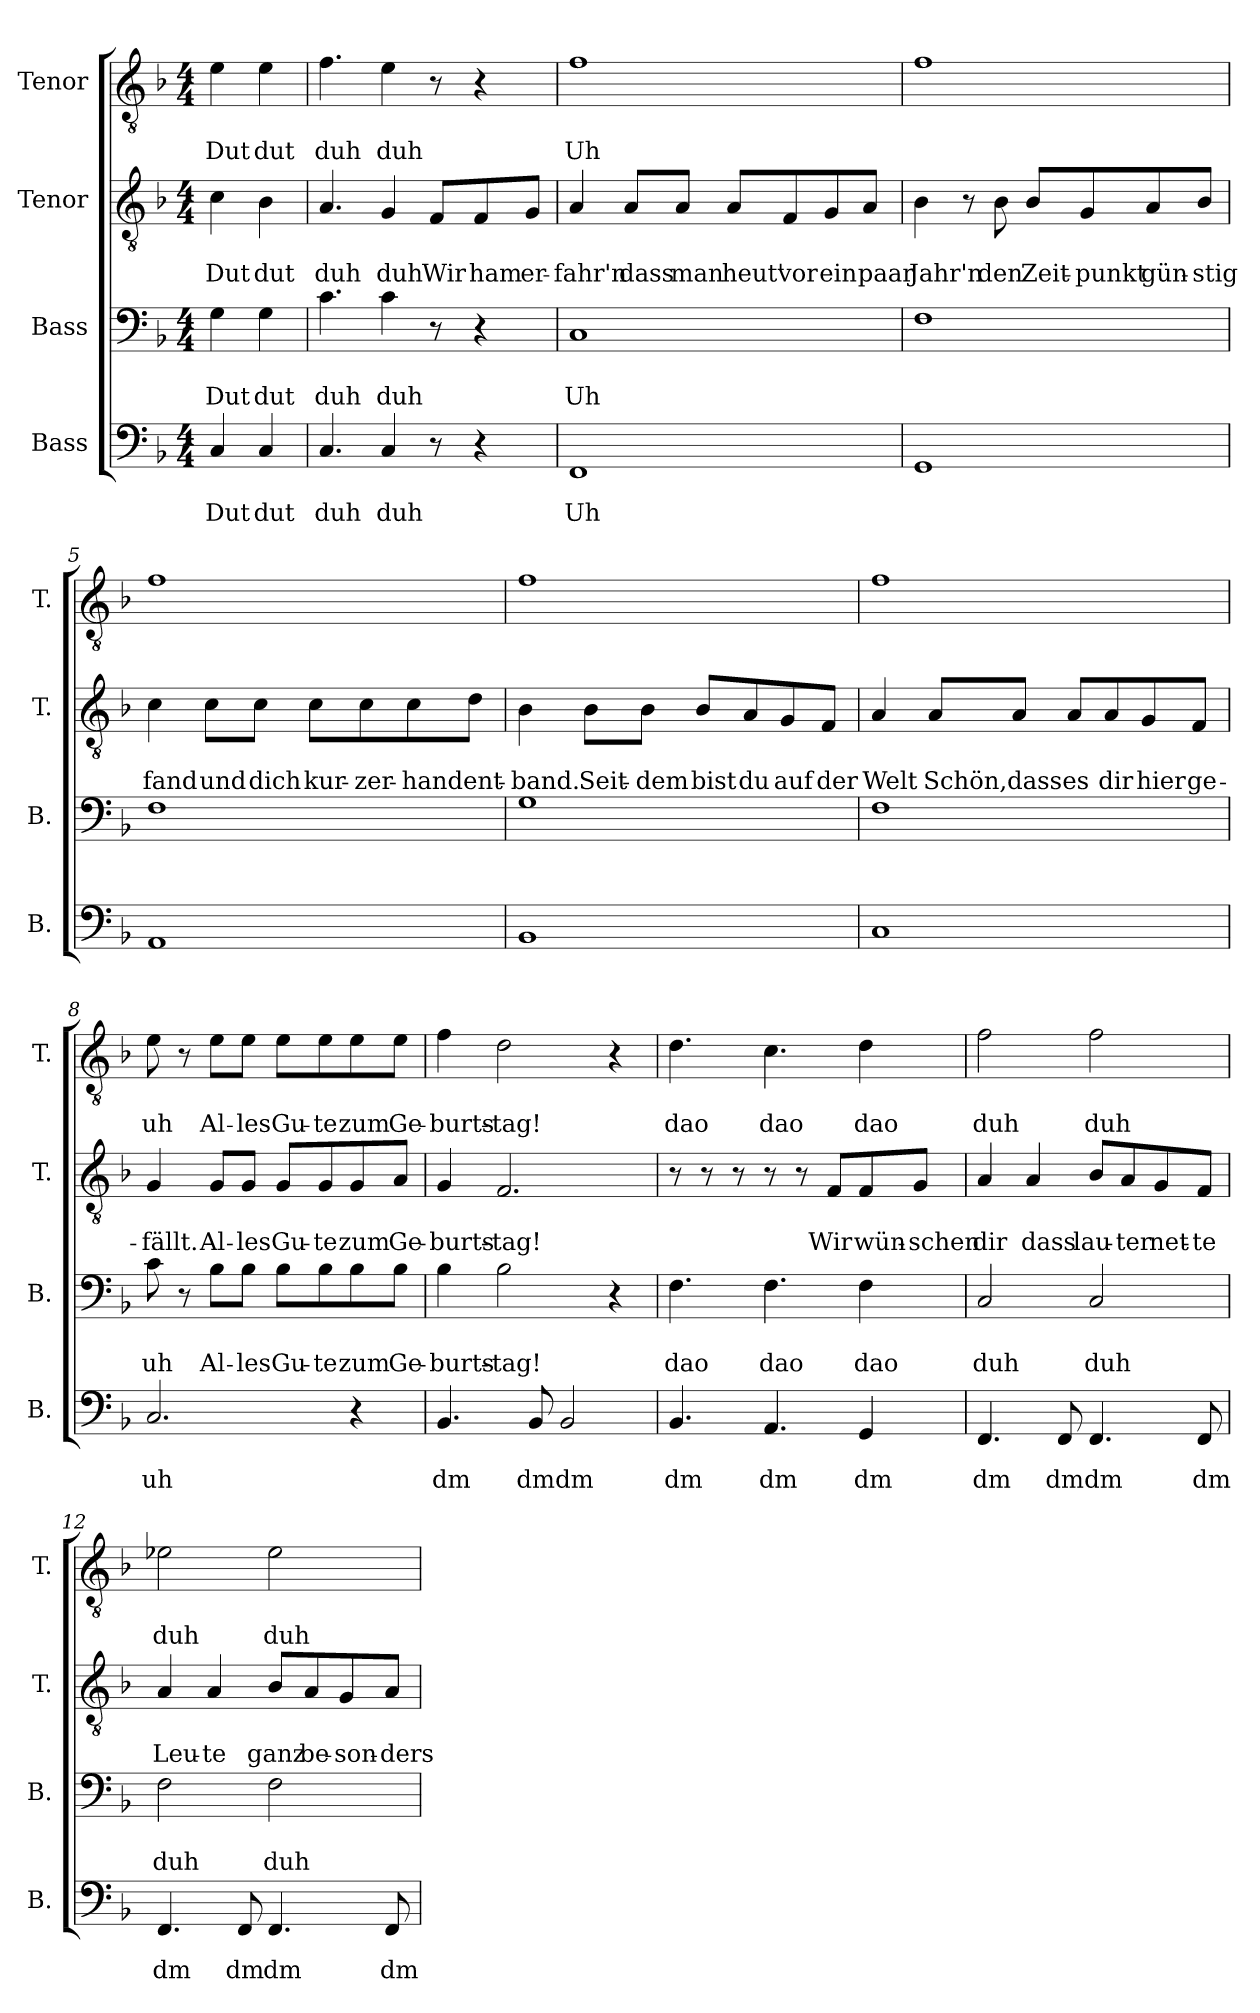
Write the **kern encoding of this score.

**kern	**text	**text	**kern	**text	**text	**kern	**text	**text	**kern	**text	**text
*part4	*part4	*part4	*part3	*part3	*part3	*part2	*part2	*part2	*part1	*part1	*part1
*staff4	*staff4	*staff4	*staff3	*staff3	*staff3	*staff2	*staff2	*staff2	*staff1	*staff1	*staff1
*I"Bass	*	*	*I"Bass	*	*	*I"Tenor	*	*	*I"Tenor	*	*
*I'B.	*	*	*I'B.	*	*	*I'T.	*	*	*I'T.	*	*
*clefF4	*	*	*clefF4	*	*	*clefGv2	*	*	*clefGv2	*	*
*k[b-]	*	*	*k[b-]	*	*	*k[b-]	*	*	*k[b-]	*	*
*M4/4	*	*	*M4/4	*	*	*M4/4	*	*	*M4/4	*	*
=1	=1	=1	=1	=1	=1	=1	=1	=1	=1	=1	=1
!	!	!LO:LY:b	!	!	!LO:LY:b	!	!	!LO:LY:b	!	!	!LO:LY:b
4C/	.	Dut	4G\	.	Dut	4c\	.	Dut	4e\	.	Dut
!	!	!LO:LY:b	!	!	!LO:LY:b	!	!	!LO:LY:b	!	!	!LO:LY:b
4C/	.	dut	4G\	.	dut	4B-\	.	dut	4e\	.	dut
=2	=2	=2	=2	=2	=2	=2	=2	=2	=2	=2	=2
!	!	!LO:LY:b	!	!	!LO:LY:b	!	!	!LO:LY:b	!	!	!LO:LY:b
4.C/	.	duh	4.c\	.	duh	4.A/	.	duh	4.f\	.	duh
!	!	!LO:LY:b	!	!	!LO:LY:b	!	!	!LO:LY:b	!	!	!LO:LY:b
4C/	.	duh	4c\	.	duh	4G/	.	duh	4e\	.	duh
!	!	!	!	!	!	!	!	!LO:LY:b	!	!	!
8r	.	.	8r	.	.	8F/L	.	Wir	8r	.	.
!	!	!	!	!	!	!	!	!LO:LY:b	!	!	!
4r	.	.	4r	.	.	8F/	.	ham	4r	.	.
!	!	!	!	!	!	!	!	!LO:LY:b	!	!	!
.	.	.	.	.	.	8G/J	.	er-	.	.	.
=3	=3	=3	=3	=3	=3	=3	=3	=3	=3	=3	=3
!	!	!LO:LY:b	!	!	!LO:LY:b	!	!	!LO:LY:b	!	!	!LO:LY:b
1FF	.	Uh	1C	.	Uh	4A/	.	-fahr'n	1f	.	Uh
!	!	!	!	!	!	!	!	!LO:LY:b	!	!	!
.	.	.	.	.	.	8A/L	.	dass	.	.	.
!	!	!	!	!	!	!	!	!LO:LY:b	!	!	!
.	.	.	.	.	.	8A/J	.	man	.	.	.
!	!	!	!	!	!	!	!	!LO:LY:b	!	!	!
.	.	.	.	.	.	8A/L	.	heut'	.	.	.
!	!	!	!	!	!	!	!	!LO:LY:b	!	!	!
.	.	.	.	.	.	8F/	.	vor	.	.	.
!	!	!	!	!	!	!	!	!LO:LY:b	!	!	!
.	.	.	.	.	.	8G/	.	ein	.	.	.
!	!	!	!	!	!	!	!	!LO:LY:b	!	!	!
.	.	.	.	.	.	8A/J	.	paar	.	.	.
=4	=4	=4	=4	=4	=4	=4	=4	=4	=4	=4	=4
!	!	!	!	!	!	!	!	!LO:LY:b	!	!	!
1GG	.	.	1F	.	.	4B-\	.	Jahr'n	1f	.	.
.	.	.	.	.	.	8r	.	.	.	.	.
!	!	!	!	!	!	!	!	!LO:LY:b	!	!	!
.	.	.	.	.	.	8B-\	.	den	.	.	.
!	!	!	!	!	!	!	!	!LO:LY:b	!	!	!
.	.	.	.	.	.	8B-/L	.	Zeit-	.	.	.
!	!	!	!	!	!	!	!	!LO:LY:b	!	!	!
.	.	.	.	.	.	8G/	.	-punkt	.	.	.
!	!	!	!	!	!	!	!	!LO:LY:b	!	!	!
.	.	.	.	.	.	8A/	.	gün-	.	.	.
!	!	!	!	!	!	!	!	!LO:LY:b	!	!	!
.	.	.	.	.	.	8B-/J	.	-stig	.	.	.
=5	=5	=5	=5	=5	=5	=5	=5	=5	=5	=5	=5
!	!	!	!	!	!	!	!	!LO:LY:b	!	!	!
1AA	.	.	1F	.	.	4c\	.	fand	1f	.	.
!	!	!	!	!	!	!	!	!LO:LY:b	!	!	!
.	.	.	.	.	.	8c\L	.	und	.	.	.
!	!	!	!	!	!	!	!	!LO:LY:b	!	!	!
.	.	.	.	.	.	8c\J	.	dich	.	.	.
!	!	!	!	!	!	!	!	!LO:LY:b	!	!	!
.	.	.	.	.	.	8c\L	.	kur-	.	.	.
!	!	!	!	!	!	!	!	!LO:LY:b	!	!	!
.	.	.	.	.	.	8c\	.	-zer-	.	.	.
!	!	!	!	!	!	!	!	!LO:LY:b	!	!	!
.	.	.	.	.	.	8c\	.	-hand	.	.	.
!	!	!	!	!	!	!	!	!LO:LY:b	!	!	!
.	.	.	.	.	.	8d\J	.	ent-	.	.	.
=6	=6	=6	=6	=6	=6	=6	=6	=6	=6	=6	=6
!	!	!	!	!	!	!	!	!LO:LY:b	!	!	!
1BB-	.	.	1G	.	.	4B-\	.	-band.	1f	.	.
!	!	!	!	!	!	!	!	!LO:LY:b	!	!	!
.	.	.	.	.	.	8B-\L	.	Seit-	.	.	.
!	!	!	!	!	!	!	!	!LO:LY:b	!	!	!
.	.	.	.	.	.	8B-\J	.	-dem	.	.	.
!	!	!	!	!	!	!	!	!LO:LY:b	!	!	!
.	.	.	.	.	.	8B-/L	.	bist	.	.	.
!	!	!	!	!	!	!	!	!LO:LY:b	!	!	!
.	.	.	.	.	.	8A/	.	du	.	.	.
!	!	!	!	!	!	!	!	!LO:LY:b	!	!	!
.	.	.	.	.	.	8G/	.	auf	.	.	.
!	!	!	!	!	!	!	!	!LO:LY:b	!	!	!
.	.	.	.	.	.	8F/J	.	der	.	.	.
=7	=7	=7	=7	=7	=7	=7	=7	=7	=7	=7	=7
!	!	!	!	!	!	!	!	!LO:LY:b	!	!	!
1C	.	.	1F	.	.	4A/	.	Welt	1f	.	.
!	!	!	!	!	!	!	!	!LO:LY:b	!	!	!
.	.	.	.	.	.	8A/L	.	Schön,	.	.	.
!	!	!	!	!	!	!	!	!LO:LY:b	!	!	!
.	.	.	.	.	.	8A/J	.	dass	.	.	.
!	!	!	!	!	!	!	!	!LO:LY:b	!	!	!
.	.	.	.	.	.	8A/L	.	es	.	.	.
!	!	!	!	!	!	!	!	!LO:LY:b	!	!	!
.	.	.	.	.	.	8A/	.	dir	.	.	.
!	!	!	!	!	!	!	!	!LO:LY:b	!	!	!
.	.	.	.	.	.	8G/	.	hier	.	.	.
!	!	!	!	!	!	!	!	!LO:LY:b	!	!	!
.	.	.	.	.	.	8F/J	.	ge-	.	.	.
=8	=8	=8	=8	=8	=8	=8	=8	=8	=8	=8	=8
!	!	!LO:LY:b	!	!	!LO:LY:b	!	!	!LO:LY:b	!	!	!LO:LY:b
2.C/	.	uh	8c\	.	uh	4G/	.	-fällt.	8e\	.	uh
.	.	.	8r	.	.	.	.	.	8r	.	.
!	!	!	!	!	!LO:LY:b	!	!	!LO:LY:b	!	!	!LO:LY:b
.	.	.	8B-\L	.	Al-	8G/L	.	Al-	8e\L	.	Al-
!	!	!	!	!	!LO:LY:b	!	!	!LO:LY:b	!	!	!LO:LY:b
.	.	.	8B-\J	.	-les	8G/J	.	-les	8e\J	.	-les
!	!	!	!	!	!LO:LY:b	!	!	!LO:LY:b	!	!	!LO:LY:b
.	.	.	8B-\L	.	Gu-	8G/L	.	Gu-	8e\L	.	Gu-
!	!	!	!	!	!LO:LY:b	!	!	!LO:LY:b	!	!	!LO:LY:b
.	.	.	8B-\	.	-te	8G/	.	-te	8e\	.	-te
!	!	!	!	!	!LO:LY:b	!	!	!LO:LY:b	!	!	!LO:LY:b
4r	.	.	8B-\	.	zum	8G/	.	zum	8e\	.	zum
!	!	!	!	!	!LO:LY:b	!	!	!LO:LY:b	!	!	!LO:LY:b
.	.	.	8B-\J	.	Ge-	8A/J	.	Ge-	8e\J	.	Ge-
=9	=9	=9	=9	=9	=9	=9	=9	=9	=9	=9	=9
!	!	!LO:LY:b	!	!	!LO:LY:b	!	!	!LO:LY:b	!	!	!LO:LY:b
4.BB-/	.	dm	4B-\	.	-burts-	4G/	.	-burts-	4f\	.	-burts-
!	!	!	!	!	!LO:LY:b	!	!	!LO:LY:b	!	!	!LO:LY:b
.	.	.	2B-\	.	-tag!	2.F/	.	-tag!	2d\	.	-tag!
!	!	!LO:LY:b	!	!	!	!	!	!	!	!	!
8BB-/	.	dm	.	.	.	.	.	.	.	.	.
!	!	!LO:LY:b	!	!	!	!	!	!	!	!	!
2BB-/	.	dm	.	.	.	.	.	.	.	.	.
.	.	.	4r	.	.	.	.	.	4r	.	.
=10	=10	=10	=10	=10	=10	=10	=10	=10	=10	=10	=10
!	!	!LO:LY:b	!	!	!LO:LY:b	!	!	!	!	!	!LO:LY:b
4.BB-/	.	dm	4.F\	.	dao	8r	.	.	4.d\	.	dao
.	.	.	.	.	.	8r	.	.	.	.	.
.	.	.	.	.	.	8r	.	.	.	.	.
!	!	!LO:LY:b	!	!	!LO:LY:b	!	!	!	!	!	!LO:LY:b
4.AA/	.	dm	4.F\	.	dao	8r	.	.	4.c\	.	dao
.	.	.	.	.	.	8r	.	.	.	.	.
!	!	!	!	!	!	!	!	!LO:LY:b	!	!	!
.	.	.	.	.	.	8F/L	.	Wir	.	.	.
!	!	!LO:LY:b	!	!	!LO:LY:b	!	!	!LO:LY:b	!	!	!LO:LY:b
4GG/	.	dm	4F\	.	dao	8F/	.	wün-	4d\	.	dao
!	!	!	!	!	!	!	!	!LO:LY:b	!	!	!
.	.	.	.	.	.	8G/J	.	-schen	.	.	.
=11	=11	=11	=11	=11	=11	=11	=11	=11	=11	=11	=11
!	!	!LO:LY:b	!	!	!LO:LY:b	!	!	!LO:LY:b	!	!	!LO:LY:b
4.FF/	.	dm	2C/	.	duh	4A/	.	dir	2f\	.	duh
!	!	!	!	!	!	!	!	!LO:LY:b	!	!	!
.	.	.	.	.	.	4A/	.	dass	.	.	.
!	!	!LO:LY:b	!	!	!	!	!	!	!	!	!
8FF/	.	dm	.	.	.	.	.	.	.	.	.
!	!	!LO:LY:b	!	!	!LO:LY:b	!	!	!LO:LY:b	!	!	!LO:LY:b
4.FF/	.	dm	2C/	.	duh	8B-/L	.	lau-	2f\	.	duh
!	!	!	!	!	!	!	!	!LO:LY:b	!	!	!
.	.	.	.	.	.	8A/	.	-ter	.	.	.
!	!	!	!	!	!	!	!	!LO:LY:b	!	!	!
.	.	.	.	.	.	8G/	.	net-	.	.	.
!	!	!LO:LY:b	!	!	!	!	!	!LO:LY:b	!	!	!
8FF/	.	dm	.	.	.	8F/J	.	-te	.	.	.
=12	=12	=12	=12	=12	=12	=12	=12	=12	=12	=12	=12
!	!	!LO:LY:b	!	!	!LO:LY:b	!	!	!LO:LY:b	!	!	!LO:LY:b
4.FF/	.	dm	2F\	.	duh	4A/	.	Leu-	2e-X\	.	duh
!	!	!	!	!	!	!	!	!LO:LY:b	!	!	!
.	.	.	.	.	.	4A/	.	-te	.	.	.
!	!	!LO:LY:b	!	!	!	!	!	!	!	!	!
8FF/	.	dm	.	.	.	.	.	.	.	.	.
!	!	!LO:LY:b	!	!	!LO:LY:b	!	!	!LO:LY:b	!	!	!LO:LY:b
4.FF/	.	dm	2F\	.	duh	8B-/L	.	ganz	2e-\	.	duh
!	!	!	!	!	!	!	!	!LO:LY:b	!	!	!
.	.	.	.	.	.	8A/	.	be-	.	.	.
!	!	!	!	!	!	!	!	!LO:LY:b	!	!	!
.	.	.	.	.	.	8G/	.	-son-	.	.	.
!	!	!LO:LY:b	!	!	!	!	!	!LO:LY:b	!	!	!
8FF/	.	dm	.	.	.	8A/J	.	-ders	.	.	.
=	=	=	=	=	=	=	=	=	=	=	=
*-	*-	*-	*-	*-	*-	*-	*-	*-	*-	*-	*-
